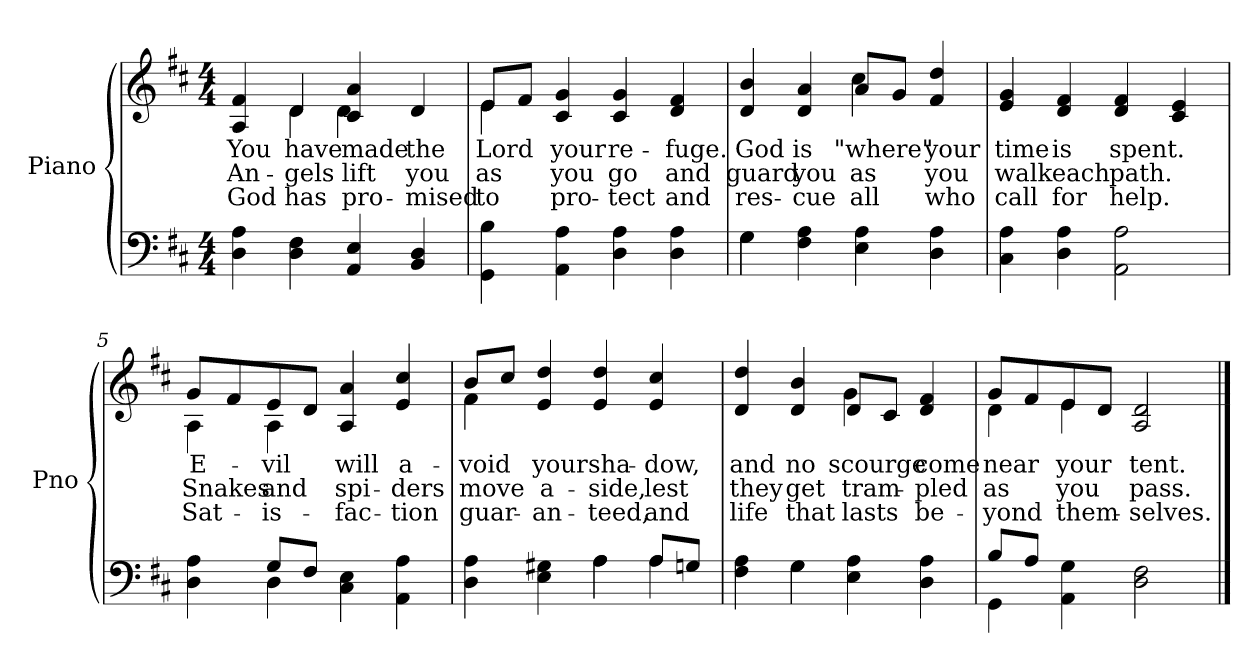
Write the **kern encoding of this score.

**kern	**kern	**text	**text	**text
*part2	*part1	*part1	*part1	*part1
*staff2	*staff1	*staff1	*staff1	*staff1
*I"Piano	*I"Piano	*	*	*
*I'Pno	*I'Pno	*	*	*
*clefF4	*clefG2	*	*	*
*k[f#c#]	*k[f#c#]	*	*	*
*M4/4	*M4/4	*	*	*
=1	=1	=1	=1	=1
!	!LO:TX:b:i:t=Verse	!	!	!
!	!	!LO:LY:b	!LO:LY:b	!LO:LY:b
*	*^	*	*	*
4D\ 4A\	4A/ 4f#/	4ryy	You	An-	God
!	!	!	!LO:LY:b	!LO:LY:b	!LO:LY:b
4D\ 4F#\	4d/	4d\	have	-gels	has
!	!	!	!LO:LY:b	!LO:LY:b	!LO:LY:b
4AA/ 4E/	4c#/ 4a/	4d\	made	lift	pro-
!	!	!	!LO:LY:b	!LO:LY:b	!LO:LY:b
4BB/ 4D/	4d/	4ryy	the	you	-mised
=2	=2	=2	=2	=2	=2
!	!	!	!LO:LY:b	!LO:LY:b	!LO:LY:b
4GG\ 4B\	8e/L	4e\	Lord	as	to
.	8f#/J	.	.	.	.
!	!	!	!LO:LY:b	!LO:LY:b	!LO:LY:b
4AA\ 4A\	4c#/ 4g/	2.ryy	your	you	pro-
!	!	!	!LO:LY:b	!LO:LY:b	!LO:LY:b
4D\ 4A\	4c#/ 4g/	.	re-	go	-tect
!	!	!	!LO:LY:b	!LO:LY:b	!LO:LY:b
4D\ 4A\	4d/ 4f#/	.	-fuge.	and	and
=3	=3	=3	=3	=3	=3
*^	*	*	*	*	*
!	!	!	!	!LO:LY:b	!LO:LY:b	!LO:LY:b
4G\	4G\	4d/ 4b/	2ryy	God	guard	res-
!	!	!	!	!LO:LY:b	!LO:LY:b	!LO:LY:b
4F#\ 4A\	2.ryy	4d/ 4a/	.	is	you	-cue
!	!	!	!	!LO:LY:b	!LO:LY:b	!LO:LY:b
4E\ 4A\	.	8a/L	4cc#\	"where"	as	all
.	.	8g/J	.	.	.	.
!	!	!	!	!LO:LY:b	!LO:LY:b	!LO:LY:b
4D\ 4A\	.	4f#/ 4dd/	4ryy	your	you	who
*v	*v	*	*	*	*	*
=4	=4	=4	=4	=4	=4
!	!	!	!LO:LY:b	!LO:LY:b	!LO:LY:b
*	*v	*v	*	*	*
4C#\ 4A\	4e/ 4g/	time	walk	call
!	!	!LO:LY:b	!LO:LY:b	!LO:LY:b
4D\ 4A\	4d/ 4f#/	is	each	for
!	!	!LO:LY:b	!LO:LY:b	!LO:LY:b
2AA\ 2A\	4d/ 4f#/	spent.	path.	help.
.	4c#/ 4e/	.	.	.
!!LO:LB:g=z
=5	=5	=5	=5	=5
*^	*	*	*	*
!	!	!	!LO:LY:b	!LO:LY:b	!LO:LY:b
*	*	*^	*	*	*
4D\ 4A\	4ryy	8g/L	4A\	E-	Snakes	Sat-
.	.	8f#/	.	.	.	.
!	!	!	!	!LO:LY:b	!LO:LY:b	!LO:LY:b
8G/L	4D\	8e/	4A\	-vil	and	-is-
8F#/J	.	8d/J	.	.	.	.
!	!	!	!	!LO:LY:b	!LO:LY:b	!LO:LY:b
4C#\ 4E\	2ryy	4A/ 4a/	2ryy	will	spi-	-fac-
!	!	!	!	!LO:LY:b	!LO:LY:b	!LO:LY:b
4AA\ 4A\	.	4e/ 4cc#/	.	a-	-ders	-tion
=6	=6	=6	=6	=6	=6	=6
!	!	!	!	!LO:LY:b	!LO:LY:b	!LO:LY:b
4D\ 4A\	2ryy	8b/L	4f#\	-void	move	guar-
.	.	8cc#/J	.	.	.	.
!	!	!	!	!LO:LY:b	!LO:LY:b	!LO:LY:b
4E\ 4G#X\	.	4e/ 4dd/	2.ryy	your	a-	-an-
!	!	!	!	!LO:LY:b	!LO:LY:b	!LO:LY:b
4A\	4A\	4e/ 4dd/	.	sha-	-side,	-teed,
!	!	!	!	!LO:LY:b	!LO:LY:b	!LO:LY:b
8A/L	4A\	4e/ 4cc#/	.	-dow,	lest	and
8Gn/J	.	.	.	.	.	.
=7	=7	=7	=7	=7	=7	=7
!	!	!	!	!LO:LY:b	!LO:LY:b	!LO:LY:b
4F#\ 4A\	4ryy	4d/ 4dd/	2ryy	and	they	life
!	!	!	!	!LO:LY:b	!LO:LY:b	!LO:LY:b
4G\	4G\	4d/ 4b/	.	no	get	that
!	!	!	!	!LO:LY:b	!LO:LY:b	!LO:LY:b
4E\ 4A\	2ryy	8d/L	4g\	scourge	tram-	lasts
.	.	8c#/J	.	.	.	.
!	!	!	!	!LO:LY:b	!LO:LY:b	!LO:LY:b
4D\ 4A\	.	4d/ 4f#/	4ryy	come	-pled	be-
=8	=8	=8	=8	=8	=8	=8
!	!	!	!	!LO:LY:b	!LO:LY:b	!LO:LY:b
8B/L	4GG\	8g/L	4d\	near	as	-yond
8A/J	.	8f#/	.	.	.	.
!	!	!	!	!LO:LY:b	!LO:LY:b	!LO:LY:b
4AA\ 4G\	2.ryy	8e/	4e\	your	you	them-
.	.	8d/J	.	.	.	.
!	!	!	!	!LO:LY:b	!LO:LY:b	!LO:LY:b
2D\ 2F#\	.	2A/ 2d/	2ryy	tent.	pass.	-selves.
*v	*v	*	*	*	*	*
*	*v	*v	*	*	*
==	==	==	==	==
*-	*-	*-	*-	*-
